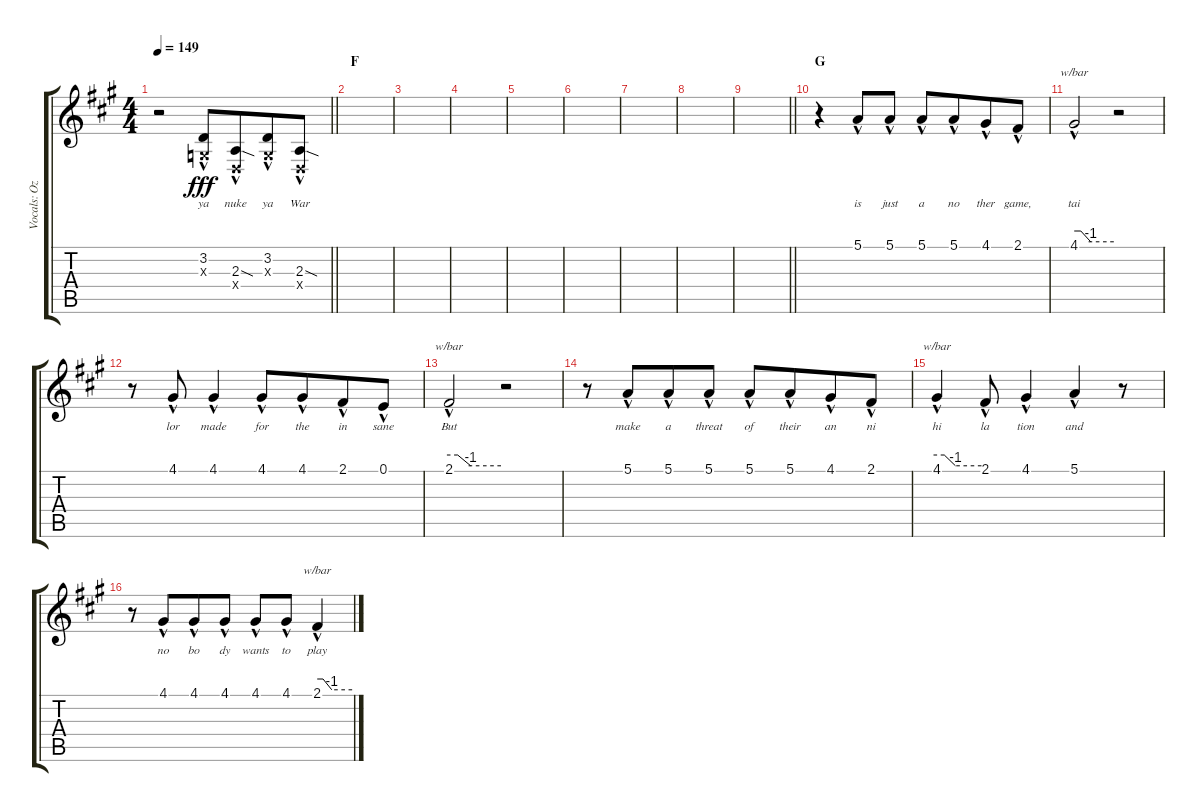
\track ("Vocals: Ozzy" "Vocals: Oz") {instrument lead2sawtooth}
\staff {score tabs}
\tuning (E4 B3 G3 D3 A2 E2) {hide}
\ts (4 4)
\tempo 149
\clef g2
\barLineRight lightlight
\ks a
r.2{dy fff} (3.2{hac} 0.3{hac x}).8{lyrics (0 "ya") lyrics (1 "") lyrics (2 "") lyrics (3 "") lyrics (4 "")} (2.3{sod hac} 0.4{hac x}).8{lyrics (0 "nuke") lyrics (1 "") lyrics (2 "") lyrics (3 "") lyrics (4 "") beam merge} (3.2{hac} 0.3{hac x}).8{lyrics (0 "ya") lyrics (1 "") lyrics (2 "") lyrics (3 "") lyrics (4 "")} (2.3{sod hac} 0.4{hac x}).8{lyrics (0 "War") lyrics (1 "") lyrics (2 "") lyrics (3 "") lyrics (4 "")} |
\section ("" "F")
|
|
|
|
|
|
|
\barLineRight lightlight
|
\section ("" "G")
r.4 5.1{hac}.8{lyrics (0 "is") lyrics (1 "") lyrics (2 "") lyrics (3 "") lyrics (4 "")} 5.1{hac}.8{lyrics (0 "just") lyrics (1 "") lyrics (2 "") lyrics (3 "") lyrics (4 "")} 5.1{hac}.8{lyrics (0 "a") lyrics (1 "") lyrics (2 "") lyrics (3 "") lyrics (4 "")} 5.1{hac}.8{lyrics (0 "no") lyrics (1 "") lyrics (2 "") lyrics (3 "") lyrics (4 "") beam merge} 4.1{hac}.8{lyrics (0 "ther") lyrics (1 "") lyrics (2 "") lyrics (3 "") lyrics (4 "")} 2.1{hac}.8{lyrics (0 "game,") lyrics (1 "") lyrics (2 "") lyrics (3 "") lyrics (4 "")} |
4.1{hac}.2{tbe (custom default 0 0 10 0 25 -4 60 -4) lyrics (0 "tai") lyrics (1 "") lyrics (2 "") lyrics (3 "") lyrics (4 "")} r.2 |
r.8 4.1{hac}.8{lyrics (0 "lor") lyrics (1 "") lyrics (2 "") lyrics (3 "") lyrics (4 "")} 4.1{hac}.4{lyrics (0 "made") lyrics (1 "") lyrics (2 "") lyrics (3 "") lyrics (4 "")} 4.1{hac}.8{lyrics (0 "for") lyrics (1 "") lyrics (2 "") lyrics (3 "") lyrics (4 "")} 4.1{hac}.8{lyrics (0 "the") lyrics (1 "") lyrics (2 "") lyrics (3 "") lyrics (4 "") beam merge} 2.1{hac}.8{lyrics (0 "in") lyrics (1 "") lyrics (2 "") lyrics (3 "") lyrics (4 "")} 0.1{hac}.8{lyrics (0 "sane") lyrics (1 "") lyrics (2 "") lyrics (3 "") lyrics (4 "")} |
2.1{hac}.2{tbe (custom default 0 0 10 0 25 -4 60 -4) lyrics (0 "But") lyrics (1 "") lyrics (2 "") lyrics (3 "") lyrics (4 "")} r.2 |
r.8 5.1{hac}.8{lyrics (0 "make") lyrics (1 "") lyrics (2 "") lyrics (3 "") lyrics (4 "") beam merge} 5.1{hac}.8{lyrics (0 "a") lyrics (1 "") lyrics (2 "") lyrics (3 "") lyrics (4 "")} 5.1{hac}.8{lyrics (0 "threat") lyrics (1 "") lyrics (2 "") lyrics (3 "") lyrics (4 "")} 5.1{hac}.8{lyrics (0 "of") lyrics (1 "") lyrics (2 "") lyrics (3 "") lyrics (4 "")} 5.1{hac}.8{lyrics (0 "their") lyrics (1 "") lyrics (2 "") lyrics (3 "") lyrics (4 "") beam merge} 4.1{hac}.8{lyrics (0 "an") lyrics (1 "") lyrics (2 "") lyrics (3 "") lyrics (4 "")} 2.1{hac}.8{lyrics (0 "ni") lyrics (1 "") lyrics (2 "") lyrics (3 "") lyrics (4 "")} |
4.1{hac}.4{tbe (custom default 0 0 10 0 25 -4 60 -4) lyrics (0 "hi") lyrics (1 "") lyrics (2 "") lyrics (3 "") lyrics (4 "")} 2.1{hac}.8{lyrics (0 "la") lyrics (1 "") lyrics (2 "") lyrics (3 "") lyrics (4 "")} 4.1{hac}.4{lyrics (0 "tion") lyrics (1 "") lyrics (2 "") lyrics (3 "") lyrics (4 "")} 5.1{hac}.4{lyrics (0 "and") lyrics (1 "") lyrics (2 "") lyrics (3 "") lyrics (4 "")} r.8 |
r.8 4.1{hac}.8{lyrics (0 "no") lyrics (1 "") lyrics (2 "") lyrics (3 "") lyrics (4 "") beam merge} 4.1{hac}.8{lyrics (0 "bo") lyrics (1 "") lyrics (2 "") lyrics (3 "") lyrics (4 "")} 4.1{hac}.8{lyrics (0 "dy") lyrics (1 "") lyrics (2 "") lyrics (3 "") lyrics (4 "")} 4.1{hac}.8{lyrics (0 "wants") lyrics (1 "") lyrics (2 "") lyrics (3 "") lyrics (4 "")} 4.1{hac}.8{lyrics (0 "to") lyrics (1 "") lyrics (2 "") lyrics (3 "") lyrics (4 "")} 2.1{hac}.4{tbe (custom default 0 0 10 0 25 -4 60 -4) lyrics (0 "play") lyrics (1 "") lyrics (2 "") lyrics (3 "") lyrics (4 "")}
